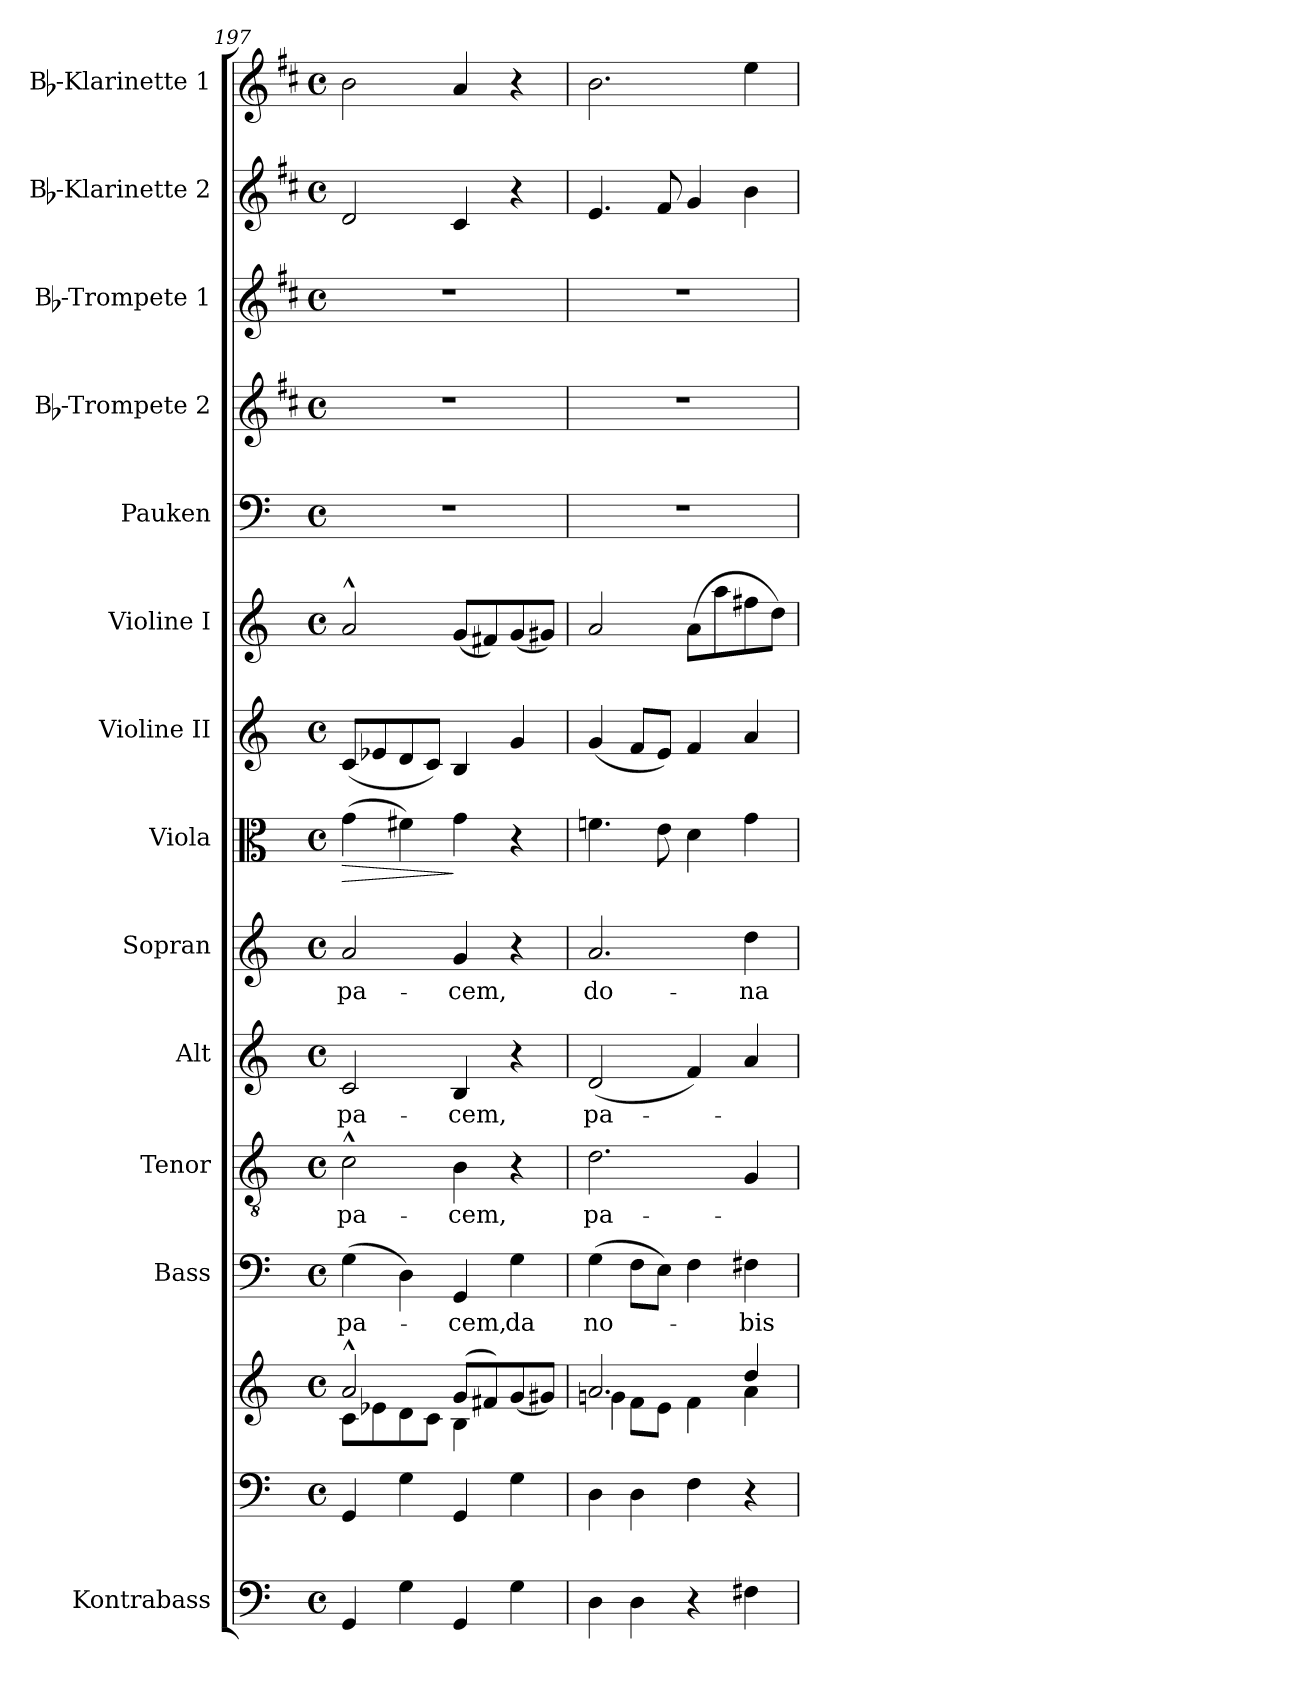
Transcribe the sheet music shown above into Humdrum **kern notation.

**kern	**kern	**kern	**kern	**text	**kern	**text	**kern	**text	**kern	**text	**kern	**dynam	**kern	**kern	**kern	**kern	**kern	**kern	**kern
*part14	*part13	*part13	*part12	*part12	*part11	*part11	*part10	*part10	*part9	*part9	*part8	*part8	*part7	*part6	*part5	*part4	*part3	*part2	*part1
*staff15	*staff14	*staff13	*staff12	*staff12	*staff11	*staff11	*staff10	*staff10	*staff9	*staff9	*staff8	*staff8	*staff7	*staff6	*staff5	*staff4	*staff3	*staff2	*staff1
*I"Kontrabass	*	*	*I"Bass	*	*I"Tenor	*	*I"Alt	*	*I"Sopran	*	*I"Viola	*	*I"Violine II	*I"Violine I	*I"Pauken	*I"Bb-Trompete 2	*I"Bb-Trompete 1	*I"Bb-Klarinette 2	*I"Bb-Klarinette 1
*I'Kb.	*	*	*I'B.	*	*I'T.	*	*I'A.	*	*I'S.	*	*I'Vla.	*	*I'Vl. II	*I'Vl. I	*I'Pk.	*I'Bb Trp. 2	*I'Bb Trp. 1	*I'Bb Kl. 2	*I'Bb Kl. 1
*clefF4	*clefF4	*clefG2	*clefF4	*	*clefGv2	*	*clefG2	*	*clefG2	*	*clefC3	*	*clefG2	*clefG2	*clefF4	*clefG2	*clefG2	*clefG2	*clefG2
*ITrd7c12	*	*	*	*	*	*	*	*	*	*	*	*	*	*	*	*ITrd1c2	*ITrd1c2	*ITrd1c2	*ITrd1c2
*k[]	*k[]	*k[]	*k[]	*	*k[]	*	*k[]	*	*k[]	*	*k[]	*	*k[]	*k[]	*k[]	*k[]	*k[]	*k[]	*k[]
*C:	*C:	*C:	*C:	*	*C:	*	*C:	*	*C:	*	*C:	*	*C:	*C:	*C:	*C:	*C:	*C:	*C:
*M4/4	*M4/4	*M4/4	*M4/4	*	*M4/4	*	*M4/4	*	*M4/4	*	*M4/4	*	*M4/4	*M4/4	*M4/4	*M4/4	*M4/4	*M4/4	*M4/4
*met(c)	*met(c)	*met(c)	*met(c)	*	*met(c)	*	*met(c)	*	*met(c)	*	*met(c)	*	*met(c)	*met(c)	*met(c)	*met(c)	*met(c)	*met(c)	*met(c)
=197	=197	=197	=197	=197	=197	=197	=197	=197	=197	=197	=197	=197	=197	=197	=197	=197	=197	=197	=197
*	*	*^	*	*	*	*	*	*	*	*	*	*	*	*	*	*	*	*	*
!	!	!	!	!	!LO:LY:b	!	!LO:LY:b	!	!LO:LY:b	!	!LO:LY:b	!	!LO:HP:b	!	!	!	!	!	!	!
4GGG/	4GG/	2a^^>/	8c\L	(>4G\	pa-	2c^^>\	pa-	2c/	pa-	2a/	pa-	(>4g\	>	(<8c/L	2a^^>/	1r	1r	1r	2c/	2a\
.	.	.	8e-X\	.	.	.	.	.	.	.	.	.	.	8e-X/	.	.	.	.	.	.
4GG\	4G\	.	8d\	4D\)	.	.	.	.	.	.	.	4f#X\)	.	8d/	.	.	.	.	.	.
.	.	.	8c\J	.	.	.	.	.	.	.	.	.	.	8c/J)	.	.	.	.	.	.
!	!	!	!	!	!LO:LY:b	!	!LO:LY:b	!	!LO:LY:b	!	!LO:LY:b	!	!	!	!	!	!	!	!	!
4GGG/	4GG/	(>8g/L	4B\	4GG/	-cem,	4B\	-cem,	4B/	-cem,	4g/	-cem,	4g\	]	4B/	(<8g/L	.	.	.	4B/	4g/
.	.	8f#X/)	.	.	.	.	.	.	.	.	.	.	.	.	8f#X/)	.	.	.	.	.
!	!	!	!	!	!LO:LY:b	!	!	!	!	!	!	!	!	!	!	!	!	!	!	!
4GG\	4G\	(>8g/	4ryy	4G\	da	4r	.	4r	.	4r	.	4r	.	4g/	(<8g/	.	.	.	4r	4r
.	.	8g#X/J)	.	.	.	.	.	.	.	.	.	.	.	.	8g#X/J)	.	.	.	.	.
=198	=198	=198	=198	=198	=198	=198	=198	=198	=198	=198	=198	=198	=198	=198	=198	=198	=198	=198	=198	=198
!	!	!	!	!	!LO:LY:b	!	!LO:LY:b	!	!LO:LY:b	!	!LO:LY:b	!	!	!	!	!	!	!	!	!
4DD\	4D\	2.a/	4gn\	(>4G\	no-	2.d\	pa-	(<2d/	pa-	2.a/	do-	4.fn\	.	(<4g/	2a/	1r	1r	1r	4.d/	2.a\
4DD\	4D\	.	8f\L	8F\L	.	.	.	.	.	.	.	.	.	8f/L	.	.	.	.	.	.
.	.	.	8e\J	8E\J)	.	.	.	.	.	.	.	8e\	.	8e/J)	.	.	.	.	8e/	.
4r	4F\	.	4f\	4F\	.	.	.	4f/)	.	.	.	4d\	.	4f/	(>8a\L	.	.	.	4f/	.
.	.	.	.	.	.	.	.	.	.	.	.	.	.	.	8aa\	.	.	.	.	.
!	!	!	!	!	!LO:LY:b	!	!	!	!	!	!LO:LY:b	!	!	!	!	!	!	!	!	!
4FF#X\	4r	4dd/	4a\	4F#X\	-bis	4G/	.	4a/	.	4dd\	-na	4g\	.	4a/	8ff#X\	.	.	.	4a\	4dd\
.	.	.	.	.	.	.	.	.	.	.	.	.	.	.	8dd\J)	.	.	.	.	.
*	*	*v	*v	*	*	*	*	*	*	*	*	*	*	*	*	*	*	*	*	*
=	=	=	=	=	=	=	=	=	=	=	=	=	=	=	=	=	=	=	=
*-	*-	*-	*-	*-	*-	*-	*-	*-	*-	*-	*-	*-	*-	*-	*-	*-	*-	*-	*-
